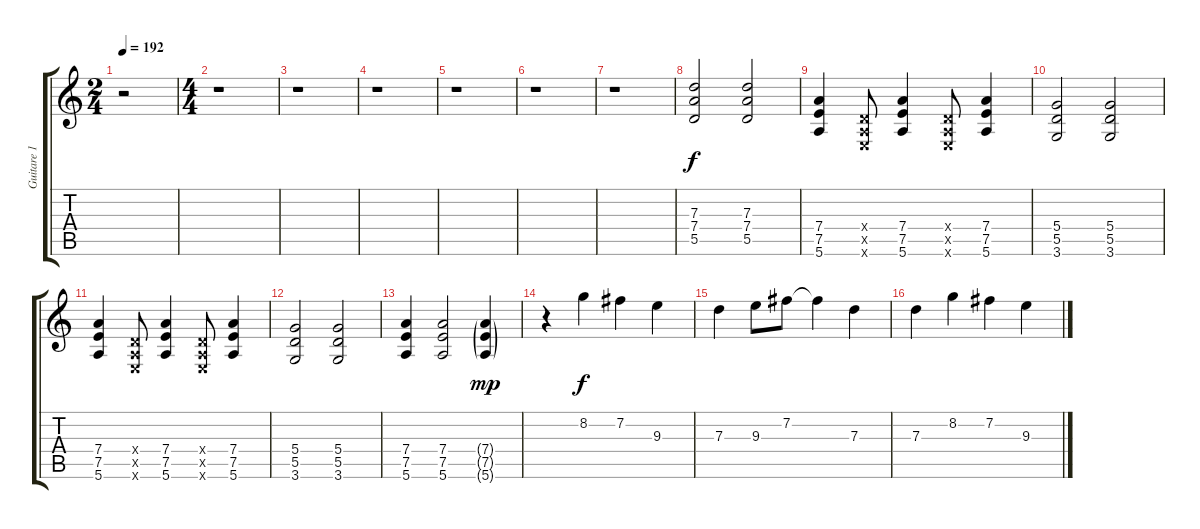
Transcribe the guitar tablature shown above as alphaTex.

\track ("Guitare 1" "Guitare 1") {instrument distortionguitar}
\staff {score tabs}
\tuning (E4 B3 G3 D3 A2 E2) {hide}
\ts (2 4)
\tempo 192
\clef g2
\ks c
r.2{dy f instrument distortionguitar} |
\ts (4 4)
r.1 |
r.1 |
r.1 |
r.1 |
r.1 |
r.1 |
(7.3 7.4 5.5).2 (7.3 7.4 5.5).2 |
(7.4 7.5 5.6).4 (0.4{x} 0.5{x} 0.6{x}).8 (7.4 7.5 5.6).4 (0.4{x} 0.5{x} 0.6{x}).8 (7.4 7.5 5.6).4 |
(5.4 5.5 3.6).2 (5.4 5.5 3.6).2 |
(7.4 7.5 5.6).4 (0.4{x} 0.5{x} 0.6{x}).8 (7.4 7.5 5.6).4 (0.4{x} 0.5{x} 0.6{x}).8 (7.4 7.5 5.6).4 |
(5.4 5.5 3.6).2 (5.4 5.5 3.6).2 |
(7.4 7.5 5.6).4 (7.4 7.5 5.6).2 (7.4{g} 7.5{g} 5.6{g}).4{dy mp} |
r.4 8.2.4{dy f} 7.2.4 9.3.4 |
7.3.4 9.3.8 7.2.8 7.2{t}.4 7.3.4 |
7.3.4 8.2.4 7.2.4 9.3.4
